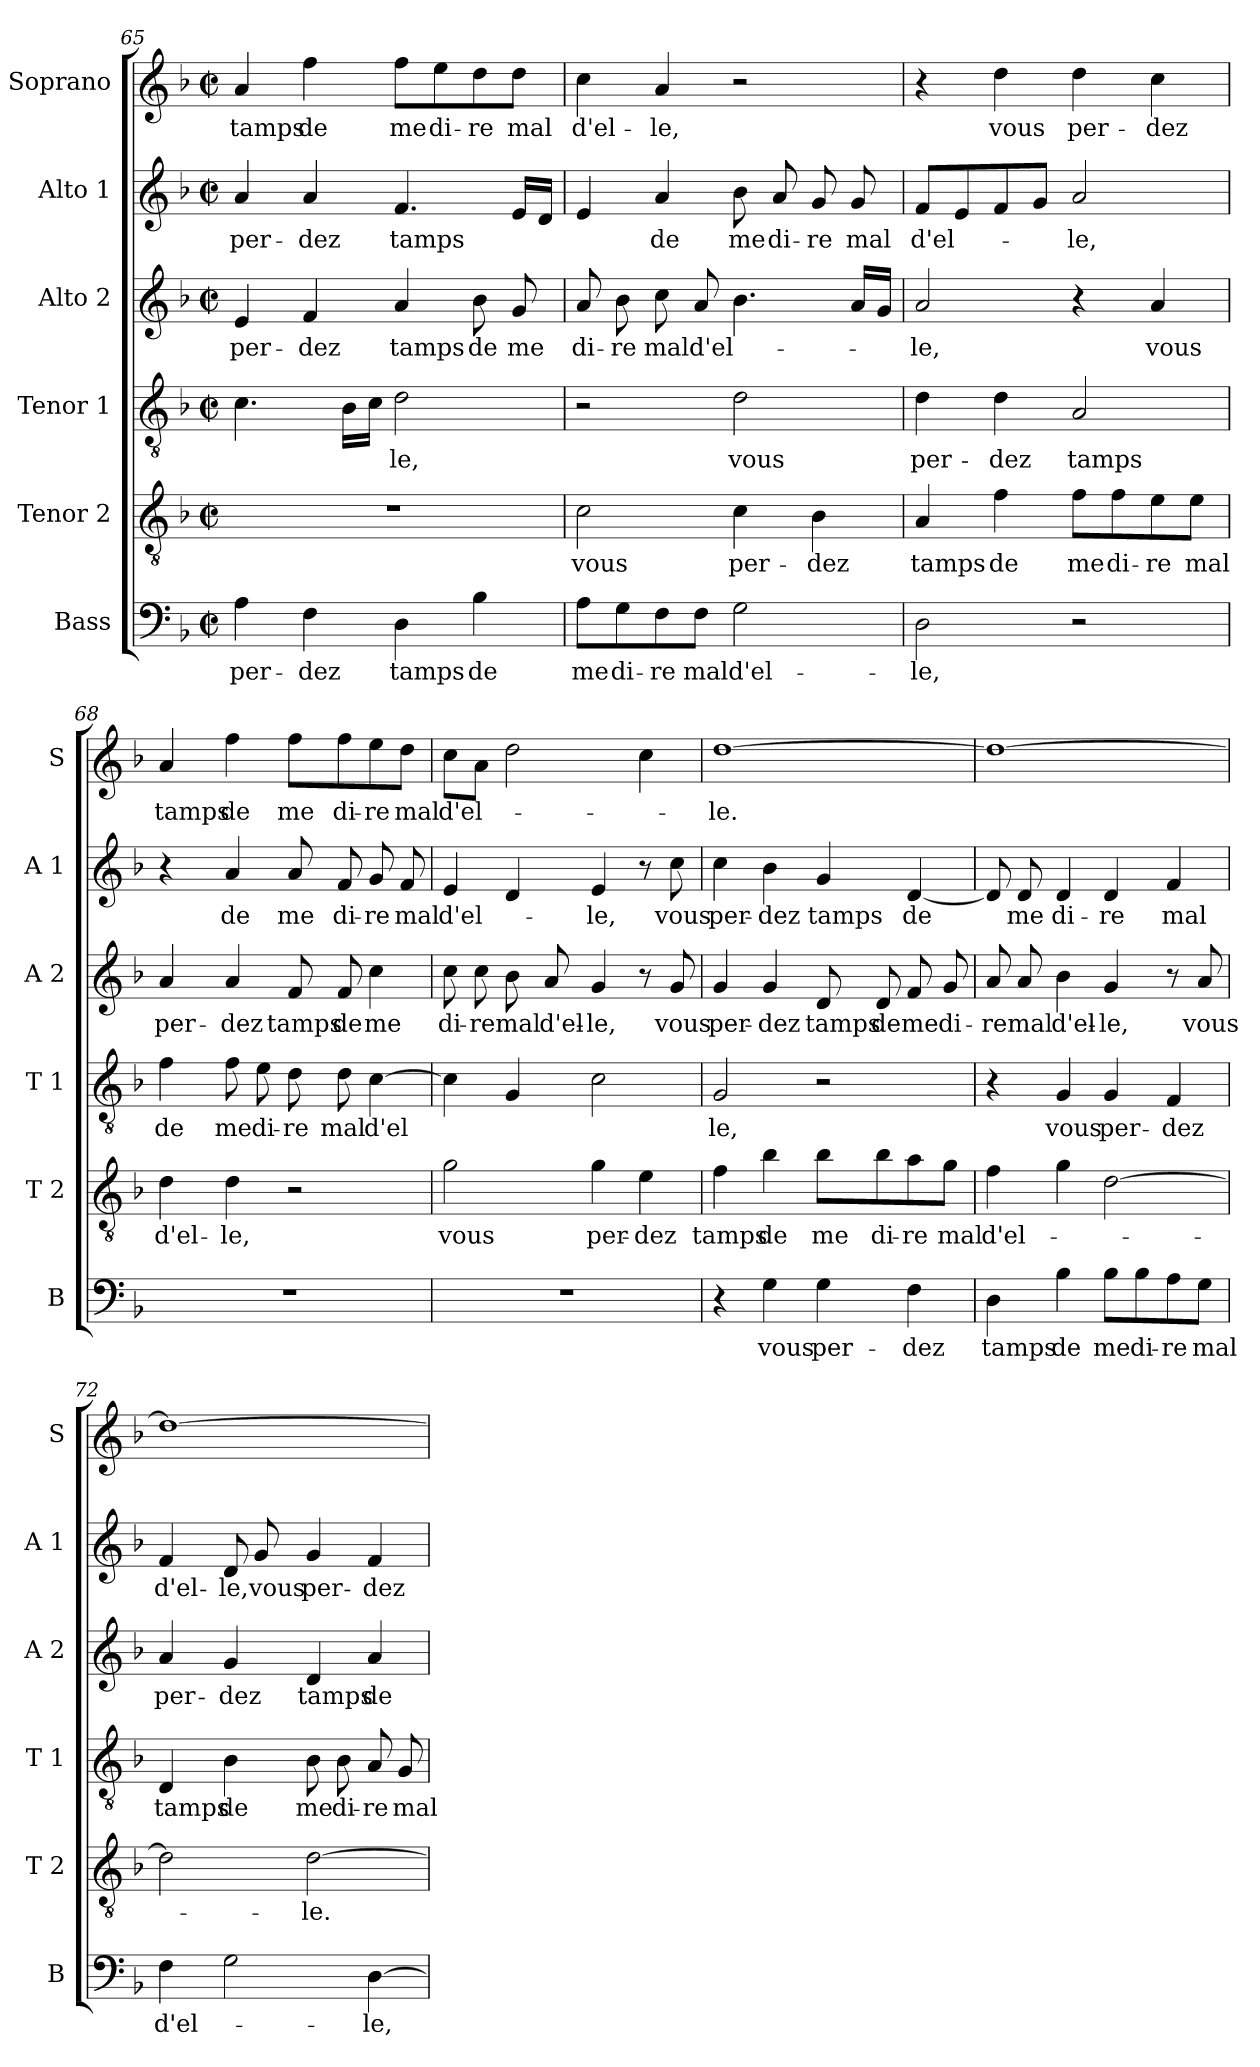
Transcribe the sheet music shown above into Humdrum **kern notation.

**kern	**text	**kern	**text	**kern	**text	**kern	**text	**kern	**text	**kern	**text
*part6	*part6	*part5	*part5	*part4	*part4	*part3	*part3	*part2	*part2	*part1	*part1
*staff6	*staff6	*staff5	*staff5	*staff4	*staff4	*staff3	*staff3	*staff2	*staff2	*staff1	*staff1
*I"Bass	*	*I"Tenor 2	*	*I"Tenor 1	*	*I"Alto 2	*	*I"Alto 1	*	*I"Soprano	*
*I'B	*	*I'T 2	*	*I'T 1	*	*I'A 2	*	*I'A 1	*	*I'S	*
!!LO:LB:g=z
*clefF4	*	*clefGv2	*	*clefGv2	*	*clefG2	*	*clefG2	*	*clefG2	*
*k[b-]	*	*k[b-]	*	*k[b-]	*	*k[b-]	*	*k[b-]	*	*k[b-]	*
*F:	*	*F:	*	*F:	*	*F:	*	*F:	*	*F:	*
*M2/2	*	*M2/2	*	*M2/2	*	*M2/2	*	*M2/2	*	*M2/2	*
*met(c|)	*	*met(c|)	*	*met(c|)	*	*met(c|)	*	*met(c|)	*	*met(c|)	*
=65	=65	=65	=65	=65	=65	=65	=65	=65	=65	=65	=65
4A\	per-	1r	.	4.c\	.	4e/	per-	4a/	per-	4a/	tamps
4F\	-dez	.	.	.	.	4f/	-dez	4a/	-dez	4ff\	de
.	.	.	.	16B-\LL	.	.	.	.	.	.	.
.	.	.	.	16c\JJ	.	.	.	.	.	.	.
4D\	tamps	.	.	2d\	-le,	4a/	tamps	4.f/	tamps	8ff\L	me
.	.	.	.	.	.	.	.	.	.	8ee\	di-
4B-\	de	.	.	.	.	8b-\	de	.	.	8dd\	-re
.	.	.	.	.	.	8g/	me	16e/LL	.	8dd\J	mal
.	.	.	.	.	.	.	.	16d/JJ	.	.	.
=66	=66	=66	=66	=66	=66	=66	=66	=66	=66	=66	=66
8A\L	me	2c\	vous	2r	.	8a/	di-	4e/	.	4cc\	d'el-
8G\	di-	.	.	.	.	8b-\	-re	.	.	.	.
8F\	-re	.	.	.	.	8cc\	mal	4a/	de	4a/	-le,
8F\J	mal	.	.	.	.	8a/	d'el-	.	.	.	.
2G\	d'el-	4c\	per-	2d\	vous	4.b-\	.	8b-\	me	2r	.
.	.	.	.	.	.	.	.	8a/	di-	.	.
.	.	4B-\	-dez	.	.	.	.	8g/	-re	.	.
.	.	.	.	.	.	16a/LL	.	8g/	mal	.	.
.	.	.	.	.	.	16g/JJ	.	.	.	.	.
=67	=67	=67	=67	=67	=67	=67	=67	=67	=67	=67	=67
2D\	-le,	4A/	tamps	4d\	per-	2a/	-le,	8f/L	d'el-	4r	.
.	.	.	.	.	.	.	.	8e/	.	.	.
.	.	4f\	de	4d\	-dez	.	.	8f/	.	4dd\	vous
.	.	.	.	.	.	.	.	8g/J	.	.	.
2r	.	8f\L	me	2A/	tamps	4r	.	2a/	-le,	4dd\	per-
.	.	8f\	di-	.	.	.	.	.	.	.	.
.	.	8e\	-re	.	.	4a/	vous	.	.	4cc\	-dez
.	.	8e\J	mal	.	.	.	.	.	.	.	.
=68	=68	=68	=68	=68	=68	=68	=68	=68	=68	=68	=68
1r	.	4d\	d'el-	4f\	de	4a/	per-	4r	.	4a/	tamps
.	.	4d\	-le,	8f\	me	4a/	-dez	4a/	de	4ff\	de
.	.	.	.	8e\	di-	.	.	.	.	.	.
.	.	2r	.	8d\	-re	8f/	tamps	8a/	me	8ff\L	me
.	.	.	.	8d\	mal	8f/	de	8f/	di-	8ff\	di-
.	.	.	.	[4c\	d'el	4cc\	me	8g/	-re	8ee\	-re
.	.	.	.	.	.	.	.	8f/	mal	8dd\J	mal
!!LO:PB:g=z
=69	=69	=69	=69	=69	=69	=69	=69	=69	=69	=69	=69
1r	.	2g\	vous	4c\]	.	8cc\	di-	4e/	d'el-	8cc\L	d'el-
.	.	.	.	.	.	8cc\	-re	.	.	8a\J	.
.	.	.	.	4G/	.	8b-\	mal	4d/	.	2dd\	.
.	.	.	.	.	.	8a/	d'el-	.	.	.	.
.	.	4g\	per-	2c\	.	4g/	-le,	4e/	-le,	.	.
.	.	4e\	-dez	.	.	8r	.	8r	.	4cc\	.
.	.	.	.	.	.	8g/	vous	8cc\	vous	.	.
=70	=70	=70	=70	=70	=70	=70	=70	=70	=70	=70	=70
4r	.	4f\	tamps	2G/	le,	4g/	per-	4cc\	per-	[1dd	-le.
4G\	vous	4b-\	de	.	.	4g/	-dez	4b-\	-dez	.	.
4G\	per-	8b-\L	me	2r	.	8d/	tamps	4g/	tamps	.	.
.	.	8b-\	di-	.	.	8d/	de	.	.	.	.
4F\	-dez	8a\	-re	.	.	8f/	me	[4d/	de	.	.
.	.	8g\J	mal	.	.	8g/	di-	.	.	.	.
=71	=71	=71	=71	=71	=71	=71	=71	=71	=71	=71	=71
4D\	tamps	4f\	d'el-	4r	.	8a/	-re	8d/]	.	1dd_	.
.	.	.	.	.	.	8a/	mal	8d/	me	.	.
4B-\	de	4g\	.	4G/	vous	4b-\	d'el-	4d/	di-	.	.
8B-\L	me	[2d\	.	4G/	per-	4g/	-le,	4d/	-re	.	.
8B-\	di-	.	.	.	.	.	.	.	.	.	.
8A\	-re	.	.	4F/	-dez	8r	.	4f/	mal	.	.
8G\J	mal	.	.	.	.	8a/	vous	.	.	.	.
=72	=72	=72	=72	=72	=72	=72	=72	=72	=72	=72	=72
4F\	d'el-	2d\]	.	4D/	tamps	4a/	per-	4f/	d'el-	1dd_	.
2G\	.	.	.	4B-\	de	4g/	-dez	8d/	-le,	.	.
.	.	.	.	.	.	.	.	8g/	vous	.	.
.	.	[2d\	-le.	8B-\	me	4d/	tamps	4g/	per-	.	.
.	.	.	.	8B-\	di-	.	.	.	.	.	.
[4D\	-le,	.	.	8A/	-re	4a/	de	4f/	-dez	.	.
.	.	.	.	8G/	mal	.	.	.	.	.	.
=	=	=	=	=	=	=	=	=	=	=	=
*-	*-	*-	*-	*-	*-	*-	*-	*-	*-	*-	*-
